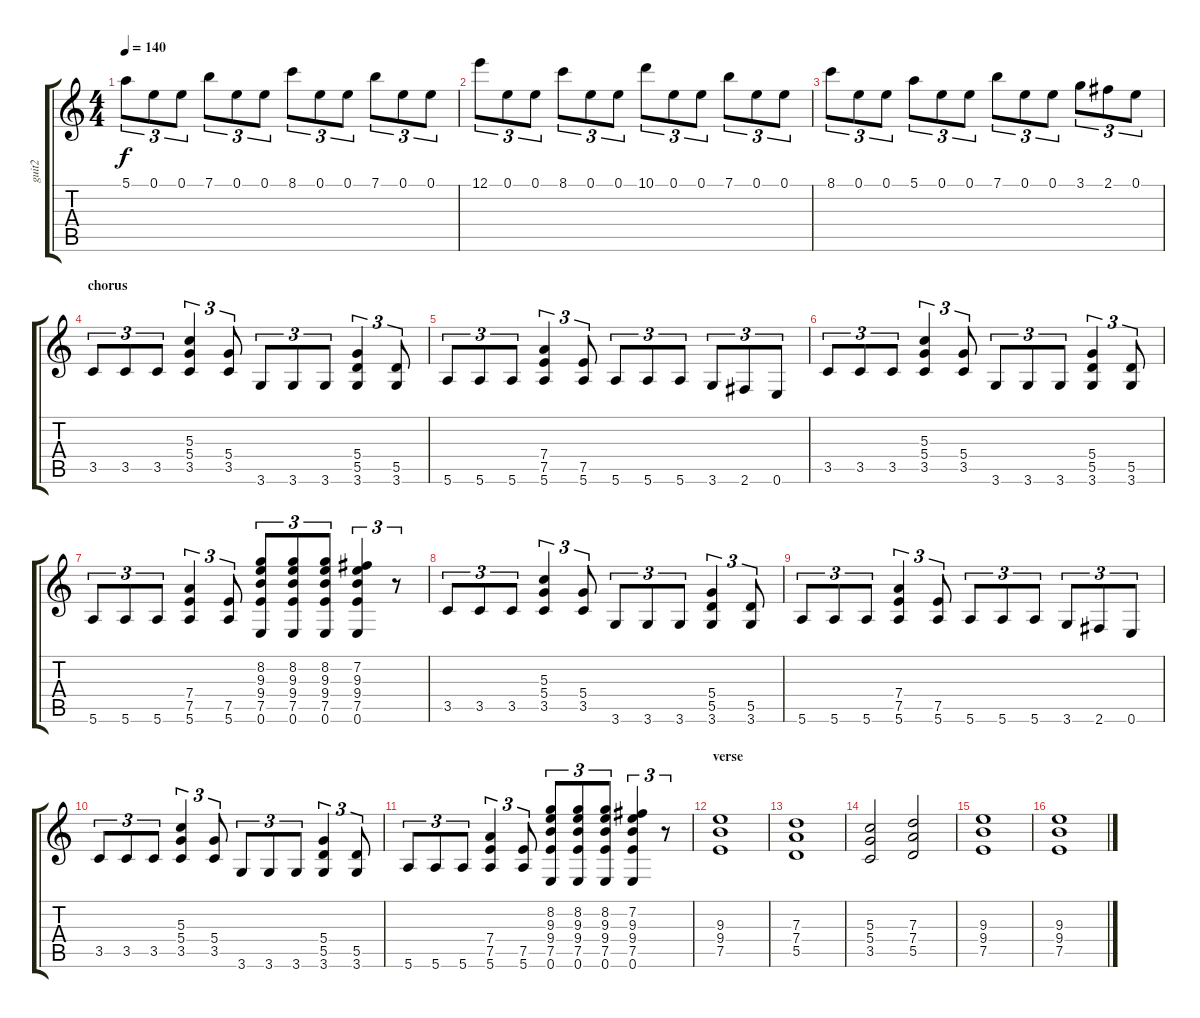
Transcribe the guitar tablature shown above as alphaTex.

\track ("guit2" "guit2") {instrument distortionguitar}
\staff {score tabs}
\tuning (E4 B3 G3 D3 A2 E2) {hide}
\ts (4 4)
\tempo 140
\clef g2
\ks c
5.1.8{tu (3 2) dy f} 0.1.8{tu (3 2)} 0.1.8{tu (3 2)} 7.1.8{tu (3 2)} 0.1.8{tu (3 2)} 0.1.8{tu (3 2)} 8.1.8{tu (3 2)} 0.1.8{tu (3 2)} 0.1.8{tu (3 2)} 7.1.8{tu (3 2)} 0.1.8{tu (3 2)} 0.1.8{tu (3 2)} |
12.1.8{tu (3 2)} 0.1.8{tu (3 2)} 0.1.8{tu (3 2)} 8.1.8{tu (3 2)} 0.1.8{tu (3 2)} 0.1.8{tu (3 2)} 10.1.8{tu (3 2)} 0.1.8{tu (3 2)} 0.1.8{tu (3 2)} 7.1.8{tu (3 2)} 0.1.8{tu (3 2)} 0.1.8{tu (3 2)} |
8.1.8{tu (3 2)} 0.1.8{tu (3 2)} 0.1.8{tu (3 2)} 5.1.8{tu (3 2)} 0.1.8{tu (3 2)} 0.1.8{tu (3 2)} 7.1.8{tu (3 2)} 0.1.8{tu (3 2)} 0.1.8{tu (3 2)} 3.1.8{tu (3 2)} 2.1.8{tu (3 2)} 0.1.8{tu (3 2)} |
\section ("" "chorus")
3.5.8{tu (3 2)} 3.5.8{tu (3 2)} 3.5.8{tu (3 2)} (5.3 5.4 3.5).4{tu (3 2)} (5.4 3.5).8{tu (3 2)} 3.6.8{tu (3 2)} 3.6.8{tu (3 2)} 3.6.8{tu (3 2)} (5.4 5.5 3.6).4{tu (3 2)} (5.5 3.6).8{tu (3 2)} |
5.6.8{tu (3 2)} 5.6.8{tu (3 2)} 5.6.8{tu (3 2)} (7.4 7.5 5.6).4{tu (3 2)} (7.5 5.6).8{tu (3 2)} 5.6.8{tu (3 2)} 5.6.8{tu (3 2)} 5.6.8{tu (3 2)} 3.6.8{tu (3 2)} 2.6.8{tu (3 2)} 0.6.8{tu (3 2)} |
3.5.8{tu (3 2)} 3.5.8{tu (3 2)} 3.5.8{tu (3 2)} (5.3 5.4 3.5).4{tu (3 2)} (5.4 3.5).8{tu (3 2)} 3.6.8{tu (3 2)} 3.6.8{tu (3 2)} 3.6.8{tu (3 2)} (5.4 5.5 3.6).4{tu (3 2)} (5.5 3.6).8{tu (3 2)} |
5.6.8{tu (3 2)} 5.6.8{tu (3 2)} 5.6.8{tu (3 2)} (7.4 7.5 5.6).4{tu (3 2)} (7.5 5.6).8{tu (3 2)} (8.2 9.3 9.4 7.5 0.6).8{tu (3 2)} (8.2 9.3 9.4 7.5 0.6).8{tu (3 2)} (8.2 9.3 9.4 7.5 0.6).8{tu (3 2)} (7.2 9.3 9.4 7.5 0.6).4{tu (3 2)} r.8{tu (3 2)} |
3.5.8{tu (3 2)} 3.5.8{tu (3 2)} 3.5.8{tu (3 2)} (5.3 5.4 3.5).4{tu (3 2)} (5.4 3.5).8{tu (3 2)} 3.6.8{tu (3 2)} 3.6.8{tu (3 2)} 3.6.8{tu (3 2)} (5.4 5.5 3.6).4{tu (3 2)} (5.5 3.6).8{tu (3 2)} |
5.6.8{tu (3 2)} 5.6.8{tu (3 2)} 5.6.8{tu (3 2)} (7.4 7.5 5.6).4{tu (3 2)} (7.5 5.6).8{tu (3 2)} 5.6.8{tu (3 2)} 5.6.8{tu (3 2)} 5.6.8{tu (3 2)} 3.6.8{tu (3 2)} 2.6.8{tu (3 2)} 0.6.8{tu (3 2)} |
3.5.8{tu (3 2)} 3.5.8{tu (3 2)} 3.5.8{tu (3 2)} (5.3 5.4 3.5).4{tu (3 2)} (5.4 3.5).8{tu (3 2)} 3.6.8{tu (3 2)} 3.6.8{tu (3 2)} 3.6.8{tu (3 2)} (5.4 5.5 3.6).4{tu (3 2)} (5.5 3.6).8{tu (3 2)} |
5.6.8{tu (3 2)} 5.6.8{tu (3 2)} 5.6.8{tu (3 2)} (7.4 7.5 5.6).4{tu (3 2)} (7.5 5.6).8{tu (3 2)} (8.2 9.3 9.4 7.5 0.6).8{tu (3 2)} (8.2 9.3 9.4 7.5 0.6).8{tu (3 2)} (8.2 9.3 9.4 7.5 0.6).8{tu (3 2)} (7.2 9.3 9.4 7.5 0.6).4{tu (3 2)} r.8{tu (3 2)} |
\section ("" "verse")
(9.3 9.4 7.5).1 |
(7.3 7.4 5.5).1 |
(5.3 5.4 3.5).2 (7.3 7.4 5.5).2 |
(9.3 9.4 7.5).1 |
(9.3 9.4 7.5).1
